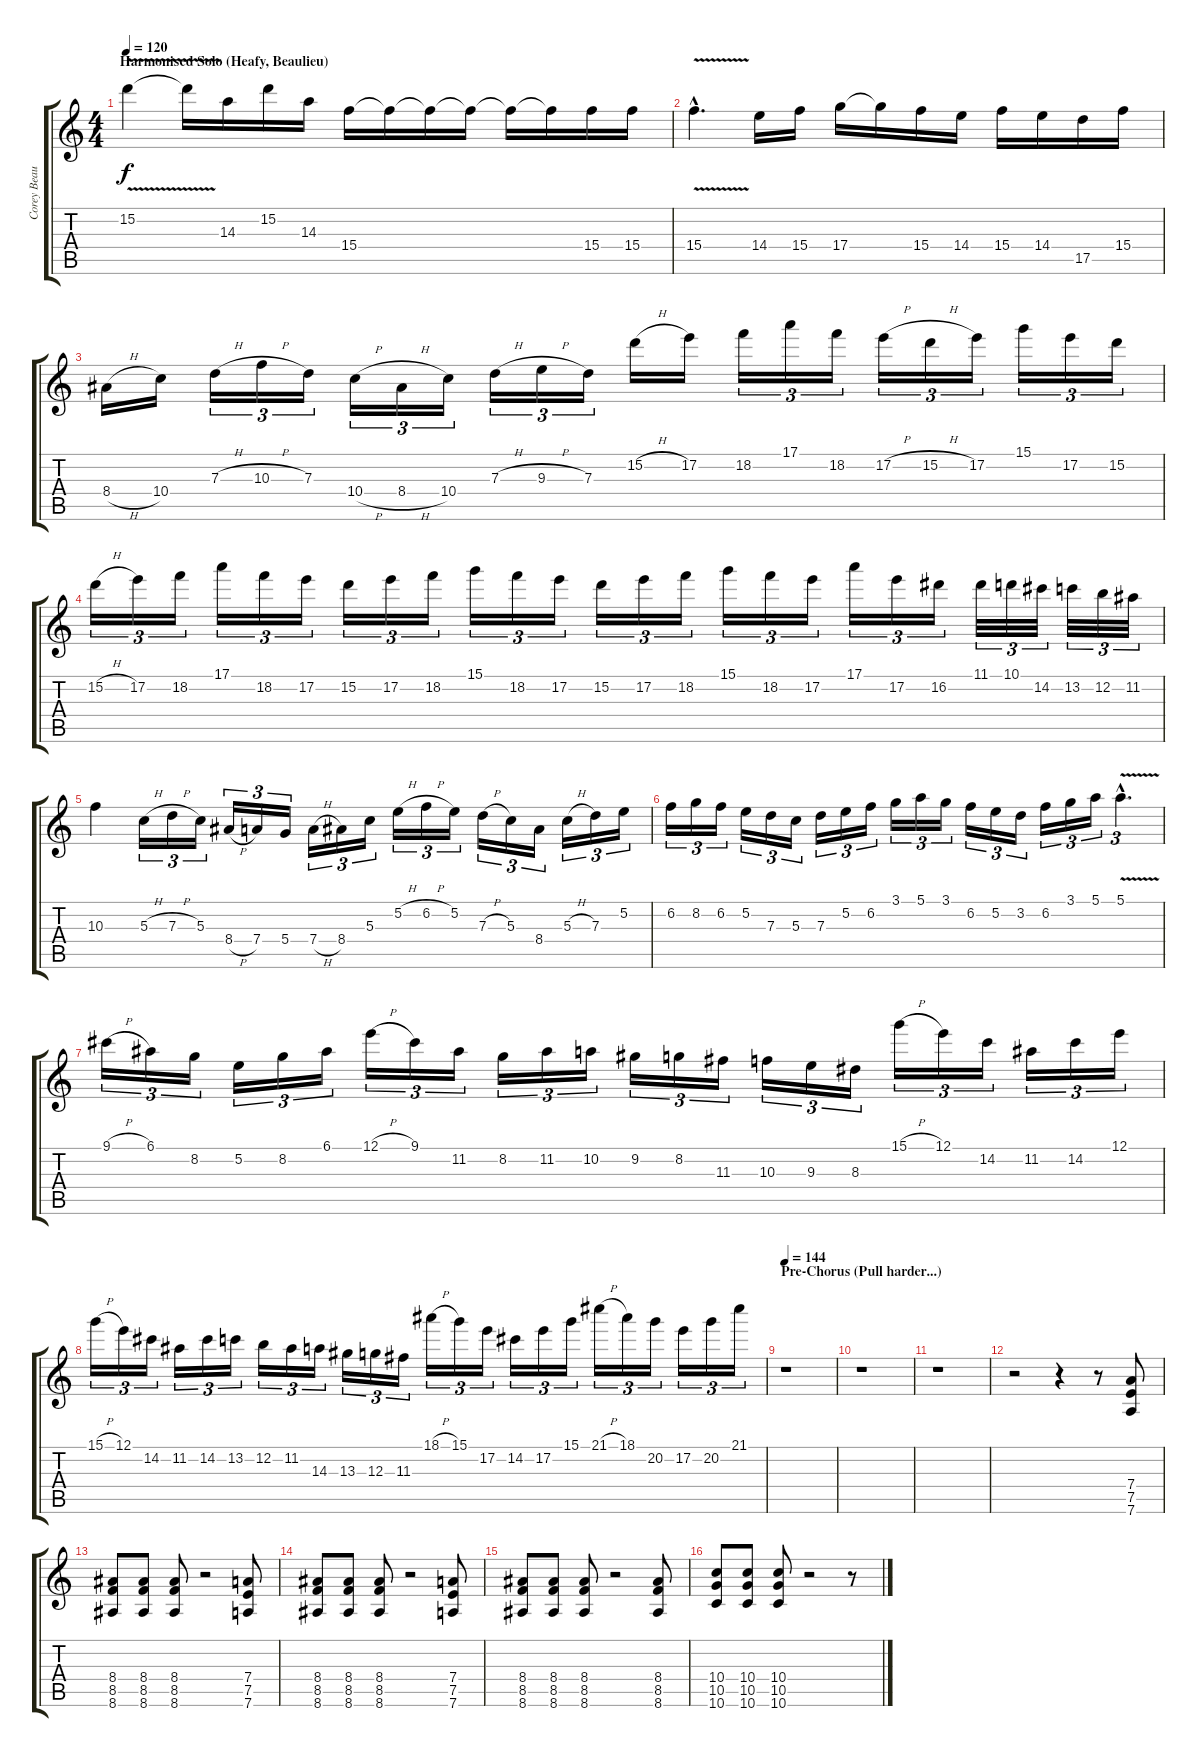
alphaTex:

\track ("Corey Beaulieu" "Corey Beau") {instrument distortionguitar}
\staff {score tabs}
\tuning (E4 B3 G3 D3 A2 D2) {hide}
\ts (4 4)
\section ("" "Harmonised Solo (Heafy, Beaulieu)")
\tempo 120
\clef g2
\ks c
15.2{v}.4{dy f volume 16} 15.2{t}.16 14.3.16 15.2.16 14.3.16 15.4.16 15.4{t}.16 15.4{t}.16 15.4{t}.16 15.4{t}.16 15.4{t}.16 15.4.16 15.4.16 |
15.4{v hac}.4{d} 14.4.16 15.4.16 17.4.16 17.4{t}.16 15.4.16 14.4.16 15.4.16 14.4.16 17.5.16 15.4.16 |
8.4{h}.16 10.4.16 7.3{h}.16{tu (3 2)} 10.3{h}.16{tu (3 2)} 7.3.16{tu (3 2)} 10.4{h}.16{tu (3 2)} 8.4{h}.16{tu (3 2)} 10.4.16{tu (3 2)} 7.3{h}.16{tu (3 2)} 9.3{h}.16{tu (3 2)} 7.3.16{tu (3 2)} 15.2{h}.16 17.2.16 18.2.16{tu (3 2)} 17.1.16{tu (3 2)} 18.2.16{tu (3 2)} 17.2{h}.16{tu (3 2)} 15.2{h}.16{tu (3 2)} 17.2.16{tu (3 2)} 15.1.16{tu (3 2)} 17.2.16{tu (3 2)} 15.2.16{tu (3 2)} |
15.2{h}.16{tu (3 2)} 17.2.16{tu (3 2)} 18.2.16{tu (3 2)} 17.1.16{tu (3 2)} 18.2.16{tu (3 2)} 17.2.16{tu (3 2)} 15.2.16{tu (3 2)} 17.2.16{tu (3 2)} 18.2.16{tu (3 2)} 15.1.16{tu (3 2)} 18.2.16{tu (3 2)} 17.2.16{tu (3 2)} 15.2.16{tu (3 2)} 17.2.16{tu (3 2)} 18.2.16{tu (3 2)} 15.1.16{tu (3 2)} 18.2.16{tu (3 2)} 17.2.16{tu (3 2)} 17.1.16{tu (3 2)} 17.2.16{tu (3 2)} 16.2.16{tu (3 2)} 11.1.32{tu (3 2)} 10.1.32{tu (3 2)} 14.2.32{tu (3 2)} 13.2.32{tu (3 2)} 12.2.32{tu (3 2)} 11.2.32{tu (3 2)} |
10.3.4 5.3{h}.16{tu (3 2)} 7.3{h}.16{tu (3 2)} 5.3.16{tu (3 2)} 8.4{h}.16{tu (3 2)} 7.4.16{tu (3 2)} 5.4.16{tu (3 2)} 7.4{h}.16{tu (3 2)} 8.4.16{tu (3 2)} 5.3.16{tu (3 2)} 5.2{h}.16{tu (3 2)} 6.2{h}.16{tu (3 2)} 5.2.16{tu (3 2)} 7.3{h}.16{tu (3 2)} 5.3.16{tu (3 2)} 8.4.16{tu (3 2)} 5.3{h}.16{tu (3 2)} 7.3.16{tu (3 2)} 5.2.16{tu (3 2)} |
6.2.16{tu (3 2)} 8.2.16{tu (3 2)} 6.2.16{tu (3 2)} 5.2.16{tu (3 2)} 7.3.16{tu (3 2)} 5.3.16{tu (3 2)} 7.3.16{tu (3 2)} 5.2.16{tu (3 2)} 6.2.16{tu (3 2)} 3.1.16{tu (3 2)} 5.1.16{tu (3 2)} 3.1.16{tu (3 2)} 6.2.16{tu (3 2)} 5.2.16{tu (3 2)} 3.2.16{tu (3 2)} 6.2.16{tu (3 2)} 3.1.16{tu (3 2)} 5.1.16{tu (3 2)} 5.1{v hac}.4{d tu (3 2)} |
9.1{h}.16{tu (3 2)} 6.1.16{tu (3 2)} 8.2.16{tu (3 2)} 5.2.16{tu (3 2)} 8.2.16{tu (3 2)} 6.1.16{tu (3 2)} 12.1{h}.16{tu (3 2)} 9.1.16{tu (3 2)} 11.2.16{tu (3 2)} 8.2.16{tu (3 2)} 11.2.16{tu (3 2)} 10.2.16{tu (3 2)} 9.2.16{tu (3 2)} 8.2.16{tu (3 2)} 11.3.16{tu (3 2)} 10.3.16{tu (3 2)} 9.3.16{tu (3 2)} 8.3.16{tu (3 2)} 15.1{h}.16{tu (3 2)} 12.1.16{tu (3 2)} 14.2.16{tu (3 2)} 11.2.16{tu (3 2)} 14.2.16{tu (3 2)} 12.1.16{tu (3 2)} |
15.1{h}.16{tu (3 2)} 12.1.16{tu (3 2)} 14.2.16{tu (3 2)} 11.2.16{tu (3 2)} 14.2.16{tu (3 2)} 13.2.16{tu (3 2)} 12.2.16{tu (3 2)} 11.2.16{tu (3 2)} 14.3.16{tu (3 2)} 13.3.16{tu (3 2)} 12.3.16{tu (3 2)} 11.3.16{tu (3 2)} 18.1{h}.16{tu (3 2)} 15.1.16{tu (3 2)} 17.2.16{tu (3 2)} 14.2.16{tu (3 2)} 17.2.16{tu (3 2)} 15.1.16{tu (3 2)} 21.1{h}.16{tu (3 2)} 18.1.16{tu (3 2)} 20.2.16{tu (3 2)} 17.2.16{tu (3 2)} 20.2.16{tu (3 2)} 21.1.16{tu (3 2)} |
\section ("" "Pre-Chorus (Pull harder...)")
\tempo 144
r.1{volume 13} |
r.1 |
r.1 |
r.2 r.4 r.8 (7.4 7.5 7.6).8 |
(8.4 8.5 8.6).8 (8.4 8.5 8.6).8 (8.4 8.5 8.6).8 r.2 (7.4 7.5 7.6).8 |
(8.4 8.5 8.6).8 (8.4 8.5 8.6).8 (8.4 8.5 8.6).8 r.2 (7.4 7.5 7.6).8 |
(8.4 8.5 8.6).8 (8.4 8.5 8.6).8 (8.4 8.5 8.6).8 r.2 (8.4 8.5 8.6).8 |
(10.4 10.5 10.6).8 (10.4 10.5 10.6).8 (10.4 10.5 10.6).8 r.2 r.8
